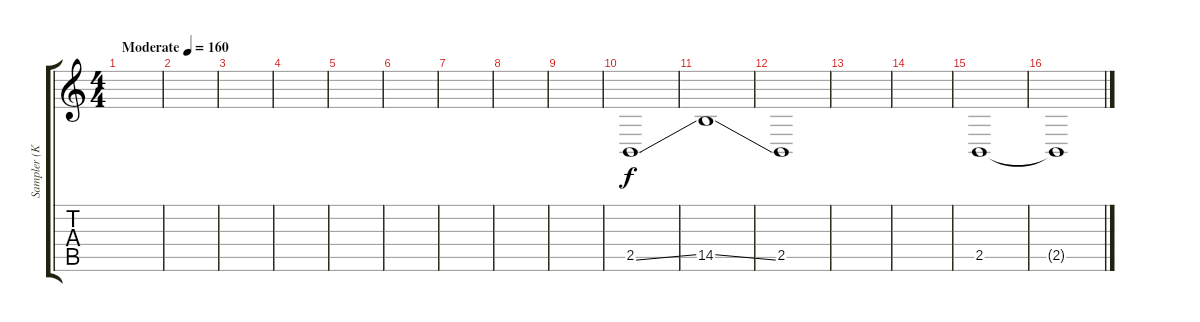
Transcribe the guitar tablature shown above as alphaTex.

\track ("Sampler (Korg M3)" "Sampler (K") {instrument pad2warm}
\staff {score tabs}
\tuning (E4 B3 G3 D3 A2 E2) {hide}
\ts (4 4)
\tempo (160 "Moderate")
\clef g2
\ks c
|
|
|
|
|
|
|
|
|
2.5{ss}.1 |
14.5{ss}.1 |
2.5.1 |
|
|
2.5.1 |
2.5{t}.1
